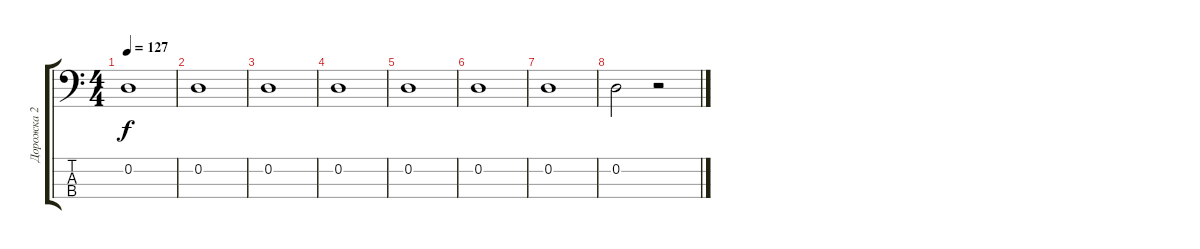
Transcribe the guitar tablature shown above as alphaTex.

\track ("Дорожка 2" "Дорожка 2") {instrument electricbassfinger}
\staff {score tabs}
\tuning (G2 D2 A1 E1) {hide}
\ts (4 4)
\tempo 127
\clef f4
\ks c
0.2.1{dy f} |
0.2.1 |
0.2.1 |
0.2.1 |
0.2.1 |
0.2.1 |
0.2.1 |
0.2.2 r.2
